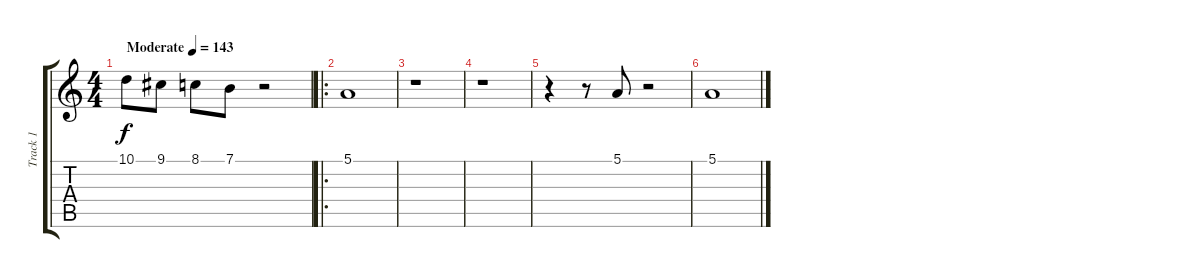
\track ("Track 1" "Track 1") {instrument orchestrahit}
\staff {score tabs}
\tuning (E4 B3 G3 D3 A2 E2) {hide}
\ts (4 4)
\tempo (143 "Moderate")
\clef g2
\ks c
10.1.8{dy f instrument orchestrahit} 9.1.8 8.1.8 7.1.8 r.2 |
\ro
5.1.1 |
r.1 |
r.1 |
r.4 r.8 5.1.8 r.2 |
5.1.1
